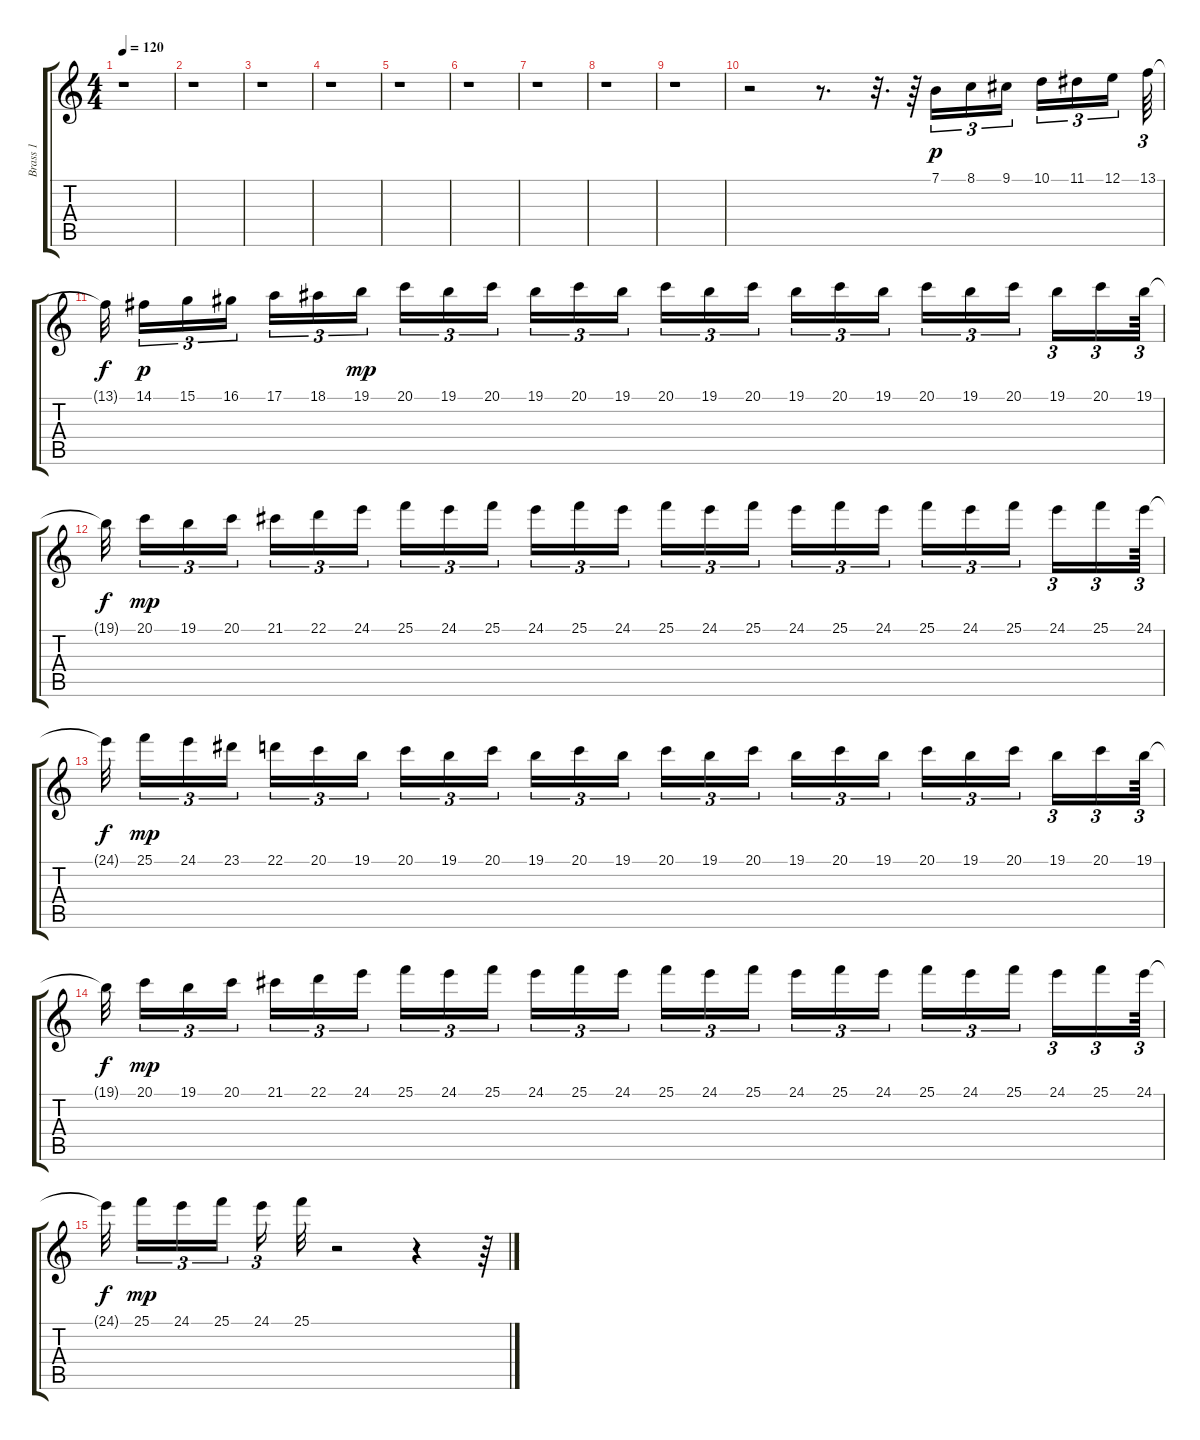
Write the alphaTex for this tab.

\track ("Brass 1" "Brass 1") {instrument brasssection}
\staff {score tabs}
\tuning (E4 B3 G3 D3 A2 E2) {hide}
\ts (4 4)
\tempo 120
\clef g2
\ks c
r.1{dy f} |
r.1 |
r.1 |
r.1 |
r.1 |
r.1 |
r.1 |
r.1 |
r.1 |
r.2 r.8{d} r.32{d} r.64 7.1.16{tu (3 2) dy p volume 16 instrument flute} 8.1.16{tu (3 2)} 9.1.16{tu (3 2)} 10.1.16{tu (3 2)} 11.1.16{tu (3 2)} 12.1.16{tu (3 2)} 13.1.64{tu (3 2)} |
13.1{t}.32{dy f} 14.1.16{tu (3 2) dy p} 15.1.16{tu (3 2)} 16.1.16{tu (3 2)} 17.1.16{tu (3 2)} 18.1.16{tu (3 2)} 19.1.16{tu (3 2) dy mp} 20.1.16{tu (3 2)} 19.1.16{tu (3 2)} 20.1.16{tu (3 2)} 19.1.16{tu (3 2)} 20.1.16{tu (3 2)} 19.1.16{tu (3 2)} 20.1.16{tu (3 2)} 19.1.16{tu (3 2)} 20.1.16{tu (3 2)} 19.1.16{tu (3 2)} 20.1.16{tu (3 2)} 19.1.16{tu (3 2)} 20.1.16{tu (3 2)} 19.1.16{tu (3 2)} 20.1.16{tu (3 2)} 19.1.16{tu (3 2)} 20.1.16{tu (3 2)} 19.1.64{tu (3 2)} |
19.1{t}.32{dy f} 20.1.16{tu (3 2) dy mp} 19.1.16{tu (3 2)} 20.1.16{tu (3 2)} 21.1.16{tu (3 2)} 22.1.16{tu (3 2)} 24.1.16{tu (3 2)} 25.1.16{tu (3 2)} 24.1.16{tu (3 2)} 25.1.16{tu (3 2)} 24.1.16{tu (3 2)} 25.1.16{tu (3 2)} 24.1.16{tu (3 2)} 25.1.16{tu (3 2)} 24.1.16{tu (3 2)} 25.1.16{tu (3 2)} 24.1.16{tu (3 2)} 25.1.16{tu (3 2)} 24.1.16{tu (3 2)} 25.1.16{tu (3 2)} 24.1.16{tu (3 2)} 25.1.16{tu (3 2)} 24.1.16{tu (3 2)} 25.1.16{tu (3 2)} 24.1.64{tu (3 2)} |
24.1{t}.32{dy f} 25.1.16{tu (3 2) dy mp} 24.1.16{tu (3 2)} 23.1.16{tu (3 2)} 22.1.16{tu (3 2)} 20.1.16{tu (3 2)} 19.1.16{tu (3 2)} 20.1.16{tu (3 2)} 19.1.16{tu (3 2)} 20.1.16{tu (3 2)} 19.1.16{tu (3 2)} 20.1.16{tu (3 2)} 19.1.16{tu (3 2)} 20.1.16{tu (3 2)} 19.1.16{tu (3 2)} 20.1.16{tu (3 2)} 19.1.16{tu (3 2)} 20.1.16{tu (3 2)} 19.1.16{tu (3 2)} 20.1.16{tu (3 2)} 19.1.16{tu (3 2)} 20.1.16{tu (3 2)} 19.1.16{tu (3 2)} 20.1.16{tu (3 2)} 19.1.64{tu (3 2)} |
19.1{t}.32{dy f} 20.1.16{tu (3 2) dy mp} 19.1.16{tu (3 2)} 20.1.16{tu (3 2)} 21.1.16{tu (3 2)} 22.1.16{tu (3 2)} 24.1.16{tu (3 2)} 25.1.16{tu (3 2)} 24.1.16{tu (3 2)} 25.1.16{tu (3 2)} 24.1.16{tu (3 2)} 25.1.16{tu (3 2)} 24.1.16{tu (3 2)} 25.1.16{tu (3 2)} 24.1.16{tu (3 2)} 25.1.16{tu (3 2)} 24.1.16{tu (3 2)} 25.1.16{tu (3 2)} 24.1.16{tu (3 2)} 25.1.16{tu (3 2)} 24.1.16{tu (3 2)} 25.1.16{tu (3 2)} 24.1.16{tu (3 2)} 25.1.16{tu (3 2)} 24.1.64{tu (3 2)} |
24.1{t}.32{dy f} 25.1.16{tu (3 2) dy mp} 24.1.16{tu (3 2)} 25.1.16{tu (3 2)} 24.1.16{tu (3 2)} 25.1.32 r.2 r.4 r.64
